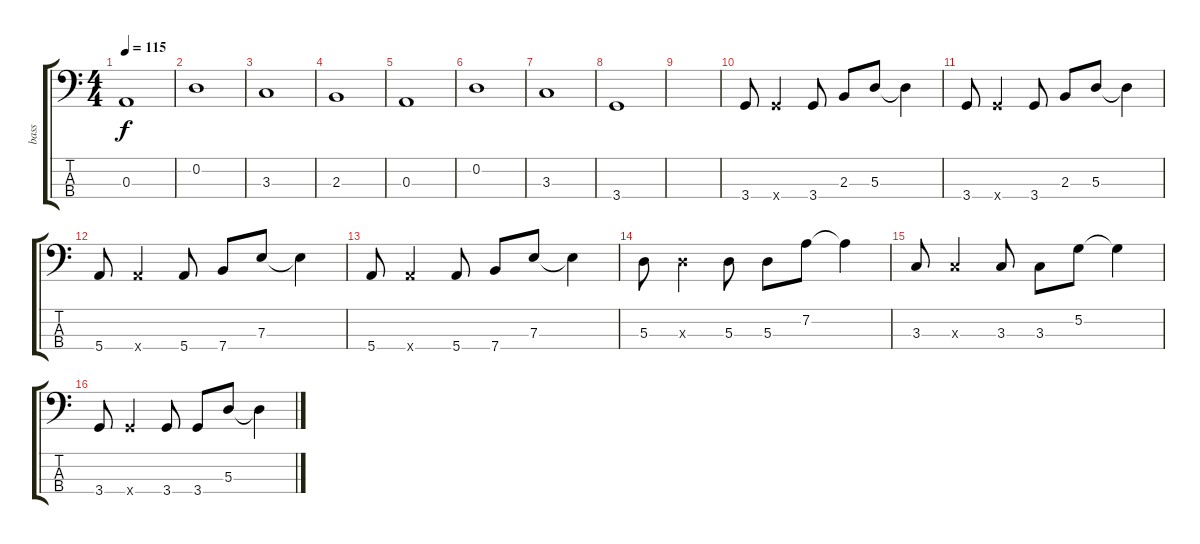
\track ("bass" "bass") {instrument electricbassfinger}
\staff {score tabs}
\tuning (G2 D2 A1 E1) {hide}
\ts (4 4)
\tempo 115
\clef f4
\ks c
0.3.1{dy f} |
0.2.1 |
3.3.1 |
2.3.1 |
0.3.1 |
0.2.1 |
3.3.1 |
3.4.1 |
|
3.4.8 3.4{x}.4 3.4.8 2.3.8 5.3.8 5.3{t}.4 |
3.4.8 3.4{x}.4 3.4.8 2.3.8 5.3.8 5.3{t}.4 |
5.4.8 5.4{x}.4 5.4.8 7.4.8 7.3.8 7.3{t}.4 |
5.4.8 5.4{x}.4 5.4.8 7.4.8 7.3.8 7.3{t}.4 |
5.3.8 5.3{x}.4 5.3.8 5.3.8 7.2.8 7.2{t}.4 |
3.3.8 3.3{x}.4 3.3.8 3.3.8 5.2.8 5.2{t}.4 |
3.4.8 3.4{x}.4 3.4.8 3.4.8 5.3.8 5.3{t}.4
